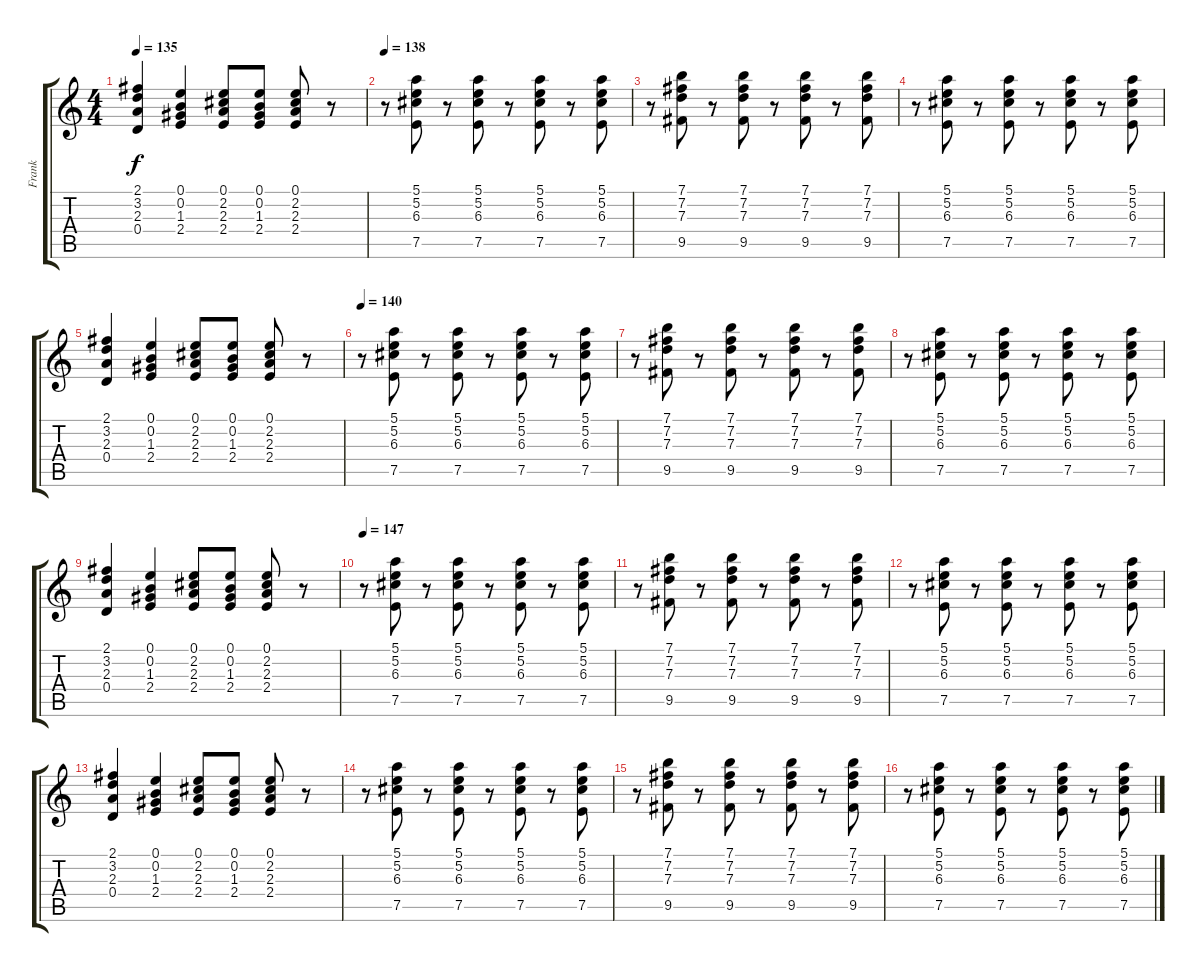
\track ("Frank" "Frank") {instrument acousticguitarsteel}
\staff {score tabs}
\tuning (E4 B3 G3 D3 A2 E2) {hide}
\ts (4 4)
\tempo 135
\clef g2
\ks c
(2.1 3.2 2.3 0.4).4{dy f} (0.1 0.2 1.3 2.4).4 (0.1 2.2 2.3 2.4).8 (0.1 0.2 1.3 2.4).8 (0.1 2.2 2.3 2.4).8 r.8 |
\section ("" "")
\tempo 138
r.8 (5.1 5.2 6.3 7.5).8{volume 11} r.8 (5.1 5.2 6.3 7.5).8 r.8 (5.1 5.2 6.3 7.5).8 r.8 (5.1 5.2 6.3 7.5).8 |
r.8 (7.1 7.2 7.3 9.5).8 r.8 (7.1 7.2 7.3 9.5).8 r.8 (7.1 7.2 7.3 9.5).8 r.8 (7.1 7.2 7.3 9.5).8 |
r.8 (5.1 5.2 6.3 7.5).8 r.8 (5.1 5.2 6.3 7.5).8 r.8 (5.1 5.2 6.3 7.5).8 r.8 (5.1 5.2 6.3 7.5).8 |
(2.1 3.2 2.3 0.4).4 (0.1 0.2 1.3 2.4).4 (0.1 2.2 2.3 2.4).8 (0.1 0.2 1.3 2.4).8 (0.1 2.2 2.3 2.4).8 r.8 |
\tempo 140
r.8 (5.1 5.2 6.3 7.5).8{volume 11} r.8 (5.1 5.2 6.3 7.5).8 r.8 (5.1 5.2 6.3 7.5).8 r.8 (5.1 5.2 6.3 7.5).8 |
r.8 (7.1 7.2 7.3 9.5).8 r.8 (7.1 7.2 7.3 9.5).8 r.8 (7.1 7.2 7.3 9.5).8 r.8 (7.1 7.2 7.3 9.5).8 |
r.8 (5.1 5.2 6.3 7.5).8 r.8 (5.1 5.2 6.3 7.5).8 r.8 (5.1 5.2 6.3 7.5).8 r.8 (5.1 5.2 6.3 7.5).8 |
(2.1 3.2 2.3 0.4).4 (0.1 0.2 1.3 2.4).4 (0.1 2.2 2.3 2.4).8 (0.1 0.2 1.3 2.4).8 (0.1 2.2 2.3 2.4).8 r.8 |
\section ("" "")
\tempo 147
r.8 (5.1 5.2 6.3 7.5).8{volume 11} r.8 (5.1 5.2 6.3 7.5).8 r.8 (5.1 5.2 6.3 7.5).8 r.8 (5.1 5.2 6.3 7.5).8 |
r.8 (7.1 7.2 7.3 9.5).8 r.8 (7.1 7.2 7.3 9.5).8 r.8 (7.1 7.2 7.3 9.5).8 r.8 (7.1 7.2 7.3 9.5).8 |
r.8 (5.1 5.2 6.3 7.5).8 r.8 (5.1 5.2 6.3 7.5).8 r.8 (5.1 5.2 6.3 7.5).8 r.8 (5.1 5.2 6.3 7.5).8 |
(2.1 3.2 2.3 0.4).4 (0.1 0.2 1.3 2.4).4 (0.1 2.2 2.3 2.4).8 (0.1 0.2 1.3 2.4).8 (0.1 2.2 2.3 2.4).8 r.8 |
r.8 (5.1 5.2 6.3 7.5).8{volume 11} r.8 (5.1 5.2 6.3 7.5).8 r.8 (5.1 5.2 6.3 7.5).8 r.8 (5.1 5.2 6.3 7.5).8 |
r.8 (7.1 7.2 7.3 9.5).8 r.8 (7.1 7.2 7.3 9.5).8 r.8 (7.1 7.2 7.3 9.5).8 r.8 (7.1 7.2 7.3 9.5).8 |
r.8 (5.1 5.2 6.3 7.5).8 r.8 (5.1 5.2 6.3 7.5).8 r.8 (5.1 5.2 6.3 7.5).8 r.8 (5.1 5.2 6.3 7.5).8
